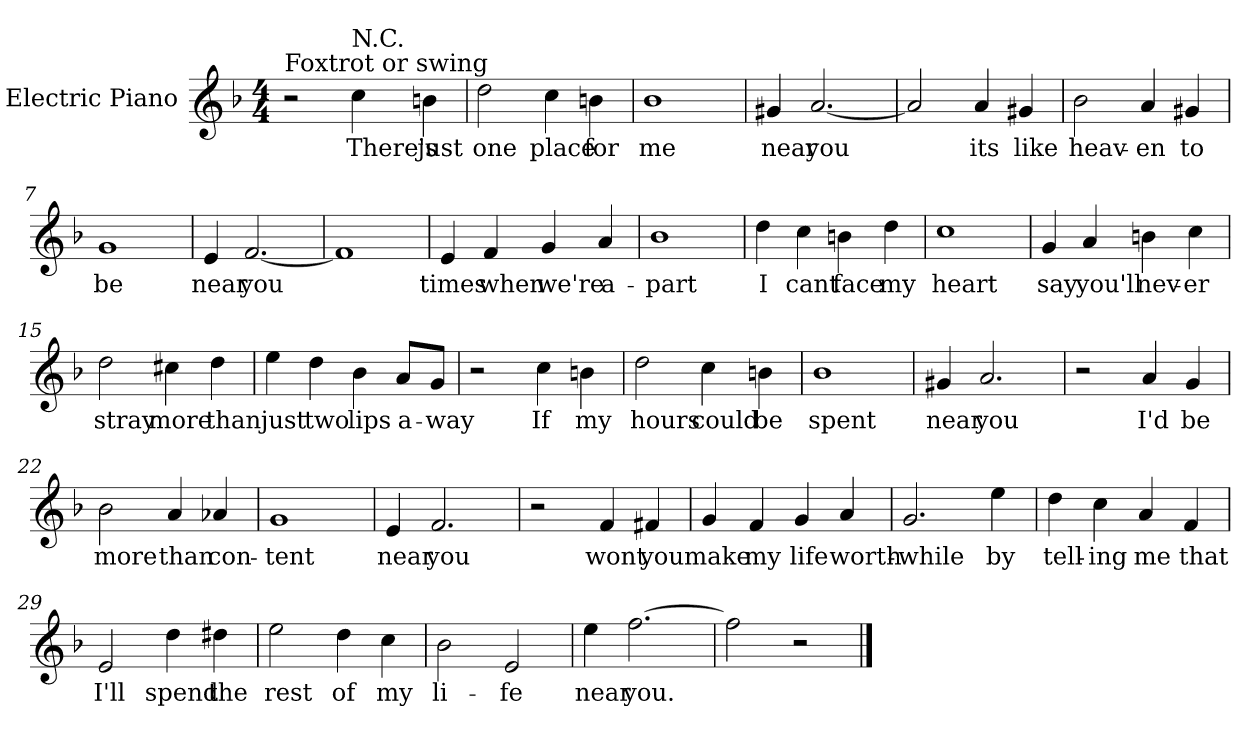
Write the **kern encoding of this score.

**kern	**text
*part1	*part1
*staff1	*staff1
*I"Electric Piano	*
*I'E.Pno	*
*clefG2	*
*k[b-]	*
*F:	*
*M4/4	*
=1	=1
!LO:TX:a:t=Foxtrot or swing	!
2r	.
!LO:TX:a:t=N.C.	!
4cc\	There's
4bn\	just
=2	=2
2dd\	one
4cc\	place
4bn\	for
=3	=3
1b-	me
=4	=4
4g#X/	near
[2.a/	you
=5	=5
2a/]	.
4a/	its
4g#X/	like
!!LO:LB:g=z
=6	=6
2b-\	heav-
4a/	-en
4g#X/	to
=7	=7
1g	be
=8	=8
4e/	near
[2.f/	you
=9	=9
1f]	.
!!LO:LB:g=z
=10	=10
4e/	times
4f/	when
4g/	we're
4a/	a-
=11	=11
1b-	part
=12	=12
4dd\	I
4cc\	cant
4bn\	face
4dd\	my
=13	=13
1cc	heart
!!LO:LB:g=z
=14	=14
4g/	say
4a/	you'll
4bn\	nev-
4cc\	-er
=15	=15
2dd\	stray
4cc#X\	more
4dd\	than
=16	=16
4ee\	just
4dd\	two
4b-\	lips
8a/L	a-
8g/J	-way
=17	=17
2r	.
4cc\	If
4bn\	my
!!LO:LB:g=z
=18	=18
2dd\	hours
4cc\	could
4bn\	be
=19	=19
1b-	spent
=20	=20
4g#X/	near
2.a/	you
=21	=21
2r	.
4a/	I'd
4g/	be
!!LO:LB:g=z
=22	=22
2b-\	more
4a/	than
4a-X/	con-
=23	=23
1g	-tent
=24	=24
4e/	near
2.f/	you
=25	=25
2r	.
4f/	wont
4f#X/	you
!!LO:LB:g=z
=26	=26
4g/	make
4f/	my
4g/	life
4a/	worth-
=27	=27
2.g/	-while
4ee\	by
=28	=28
4dd\	tell-
4cc\	-ing
4a/	me
4f/	that
=29	=29
2e/	I'll
4dd\	spend
4dd#X\	the
!!LO:LB:g=z
=30	=30
2ee\	rest
4dd\	of
4cc\	my
=31	=31
2b-\	li-
2e/	-fe
=32	=32
4ee\	near
[2.ff\	you.
=33	=33
2ff\]	.
2r	.
==	==
*-	*-
